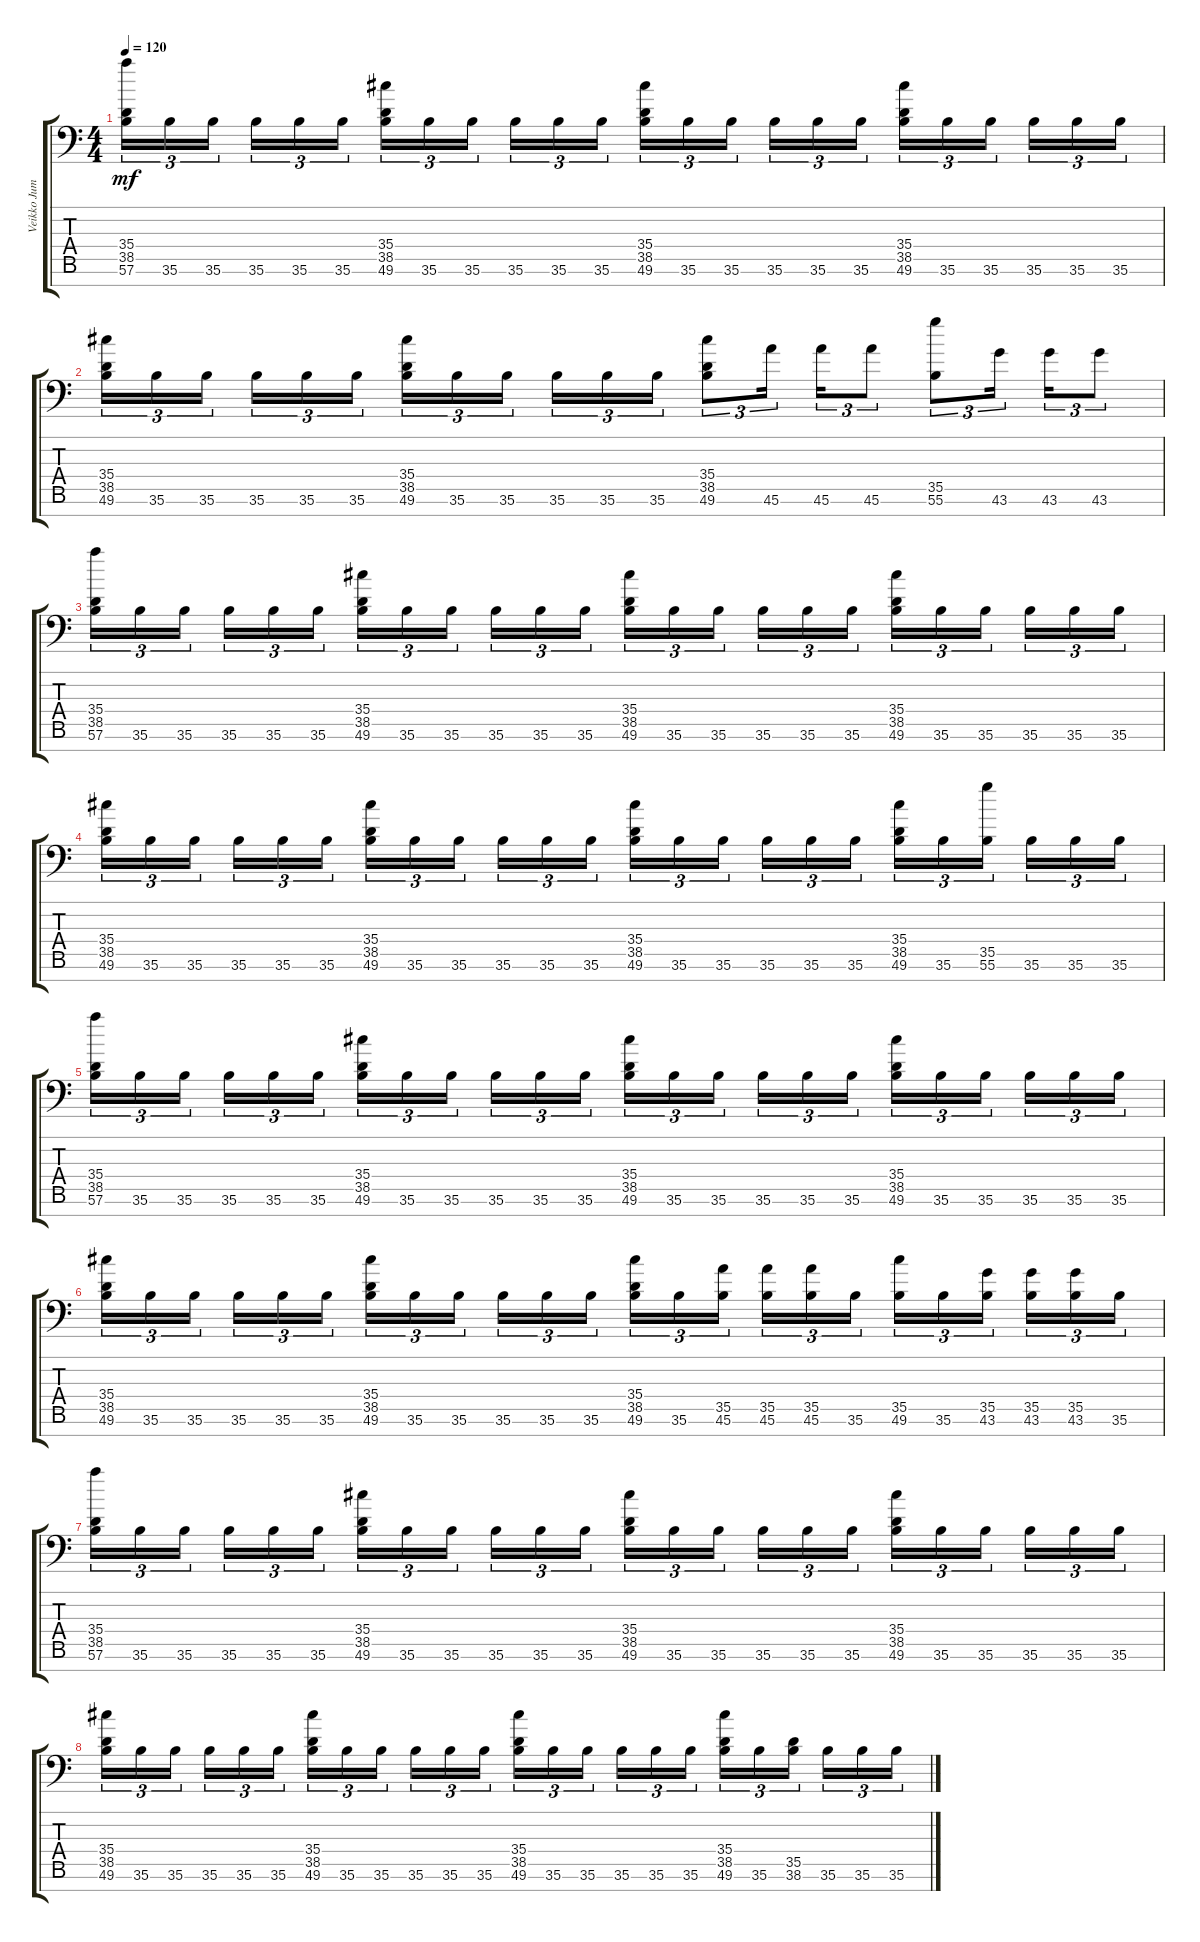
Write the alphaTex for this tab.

\track ("Veikko Jumisko (drums)" "Veikko Jum") {instrument acousticgrandpiano}
\staff {score tabs}
\tuning (C-1 C-1 C-1 C-1 C-1 C-1 C-1) {hide}
\ts (4 4)
\tempo 120
\clef f4
\ks c
(35.4 38.5 57.6).16{tu (3 2) dy mf} 35.6.16{tu (3 2)} 35.6.16{tu (3 2)} 35.6.16{tu (3 2)} 35.6.16{tu (3 2)} 35.6.16{tu (3 2)} (35.4 38.5 49.6).16{tu (3 2)} 35.6.16{tu (3 2)} 35.6.16{tu (3 2)} 35.6.16{tu (3 2)} 35.6.16{tu (3 2)} 35.6.16{tu (3 2)} (35.4 38.5 49.6).16{tu (3 2)} 35.6.16{tu (3 2)} 35.6.16{tu (3 2)} 35.6.16{tu (3 2)} 35.6.16{tu (3 2)} 35.6.16{tu (3 2)} (35.4 38.5 49.6).16{tu (3 2)} 35.6.16{tu (3 2)} 35.6.16{tu (3 2)} 35.6.16{tu (3 2)} 35.6.16{tu (3 2)} 35.6.16{tu (3 2)} |
(35.4 38.5 49.6).16{tu (3 2)} 35.6.16{tu (3 2)} 35.6.16{tu (3 2)} 35.6.16{tu (3 2)} 35.6.16{tu (3 2)} 35.6.16{tu (3 2)} (35.4 38.5 49.6).16{tu (3 2)} 35.6.16{tu (3 2)} 35.6.16{tu (3 2)} 35.6.16{tu (3 2)} 35.6.16{tu (3 2)} 35.6.16{tu (3 2)} (35.4 38.5 49.6).8{tu (3 2)} 45.6.16{tu (3 2)} 45.6.16{tu (3 2)} 45.6.8{tu (3 2)} (35.5 55.6).8{tu (3 2)} 43.6.16{tu (3 2)} 43.6.16{tu (3 2)} 43.6.8{tu (3 2)} |
(35.4 38.5 57.6).16{tu (3 2)} 35.6.16{tu (3 2)} 35.6.16{tu (3 2)} 35.6.16{tu (3 2)} 35.6.16{tu (3 2)} 35.6.16{tu (3 2)} (35.4 38.5 49.6).16{tu (3 2)} 35.6.16{tu (3 2)} 35.6.16{tu (3 2)} 35.6.16{tu (3 2)} 35.6.16{tu (3 2)} 35.6.16{tu (3 2)} (35.4 38.5 49.6).16{tu (3 2)} 35.6.16{tu (3 2)} 35.6.16{tu (3 2)} 35.6.16{tu (3 2)} 35.6.16{tu (3 2)} 35.6.16{tu (3 2)} (35.4 38.5 49.6).16{tu (3 2)} 35.6.16{tu (3 2)} 35.6.16{tu (3 2)} 35.6.16{tu (3 2)} 35.6.16{tu (3 2)} 35.6.16{tu (3 2)} |
(35.4 38.5 49.6).16{tu (3 2)} 35.6.16{tu (3 2)} 35.6.16{tu (3 2)} 35.6.16{tu (3 2)} 35.6.16{tu (3 2)} 35.6.16{tu (3 2)} (35.4 38.5 49.6).16{tu (3 2)} 35.6.16{tu (3 2)} 35.6.16{tu (3 2)} 35.6.16{tu (3 2)} 35.6.16{tu (3 2)} 35.6.16{tu (3 2)} (35.4 38.5 49.6).16{tu (3 2)} 35.6.16{tu (3 2)} 35.6.16{tu (3 2)} 35.6.16{tu (3 2)} 35.6.16{tu (3 2)} 35.6.16{tu (3 2)} (35.4 38.5 49.6).16{tu (3 2)} 35.6.16{tu (3 2)} (35.5 55.6).16{tu (3 2)} 35.6.16{tu (3 2)} 35.6.16{tu (3 2)} 35.6.16{tu (3 2)} |
(35.4 38.5 57.6).16{tu (3 2)} 35.6.16{tu (3 2)} 35.6.16{tu (3 2)} 35.6.16{tu (3 2)} 35.6.16{tu (3 2)} 35.6.16{tu (3 2)} (35.4 38.5 49.6).16{tu (3 2)} 35.6.16{tu (3 2)} 35.6.16{tu (3 2)} 35.6.16{tu (3 2)} 35.6.16{tu (3 2)} 35.6.16{tu (3 2)} (35.4 38.5 49.6).16{tu (3 2)} 35.6.16{tu (3 2)} 35.6.16{tu (3 2)} 35.6.16{tu (3 2)} 35.6.16{tu (3 2)} 35.6.16{tu (3 2)} (35.4 38.5 49.6).16{tu (3 2)} 35.6.16{tu (3 2)} 35.6.16{tu (3 2)} 35.6.16{tu (3 2)} 35.6.16{tu (3 2)} 35.6.16{tu (3 2)} |
(35.4 38.5 49.6).16{tu (3 2)} 35.6.16{tu (3 2)} 35.6.16{tu (3 2)} 35.6.16{tu (3 2)} 35.6.16{tu (3 2)} 35.6.16{tu (3 2)} (35.4 38.5 49.6).16{tu (3 2)} 35.6.16{tu (3 2)} 35.6.16{tu (3 2)} 35.6.16{tu (3 2)} 35.6.16{tu (3 2)} 35.6.16{tu (3 2)} (35.4 38.5 49.6).16{tu (3 2)} 35.6.16{tu (3 2)} (35.5 45.6).16{tu (3 2)} (35.5 45.6).16{tu (3 2)} (35.5 45.6).16{tu (3 2)} 35.6.16{tu (3 2)} (35.5 49.6).16{tu (3 2)} 35.6.16{tu (3 2)} (35.5 43.6).16{tu (3 2)} (35.5 43.6).16{tu (3 2)} (35.5 43.6).16{tu (3 2)} 35.6.16{tu (3 2)} |
(35.4 38.5 57.6).16{tu (3 2)} 35.6.16{tu (3 2)} 35.6.16{tu (3 2)} 35.6.16{tu (3 2)} 35.6.16{tu (3 2)} 35.6.16{tu (3 2)} (35.4 38.5 49.6).16{tu (3 2)} 35.6.16{tu (3 2)} 35.6.16{tu (3 2)} 35.6.16{tu (3 2)} 35.6.16{tu (3 2)} 35.6.16{tu (3 2)} (35.4 38.5 49.6).16{tu (3 2)} 35.6.16{tu (3 2)} 35.6.16{tu (3 2)} 35.6.16{tu (3 2)} 35.6.16{tu (3 2)} 35.6.16{tu (3 2)} (35.4 38.5 49.6).16{tu (3 2)} 35.6.16{tu (3 2)} 35.6.16{tu (3 2)} 35.6.16{tu (3 2)} 35.6.16{tu (3 2)} 35.6.16{tu (3 2)} |
(35.4 38.5 49.6).16{tu (3 2)} 35.6.16{tu (3 2)} 35.6.16{tu (3 2)} 35.6.16{tu (3 2)} 35.6.16{tu (3 2)} 35.6.16{tu (3 2)} (35.4 38.5 49.6).16{tu (3 2)} 35.6.16{tu (3 2)} 35.6.16{tu (3 2)} 35.6.16{tu (3 2)} 35.6.16{tu (3 2)} 35.6.16{tu (3 2)} (35.4 38.5 49.6).16{tu (3 2)} 35.6.16{tu (3 2)} 35.6.16{tu (3 2)} 35.6.16{tu (3 2)} 35.6.16{tu (3 2)} 35.6.16{tu (3 2)} (35.4 38.5 49.6).16{tu (3 2)} 35.6.16{tu (3 2)} (35.5 38.6).16{tu (3 2)} 35.6.16{tu (3 2)} 35.6.16{tu (3 2)} 35.6.16{tu (3 2)}
